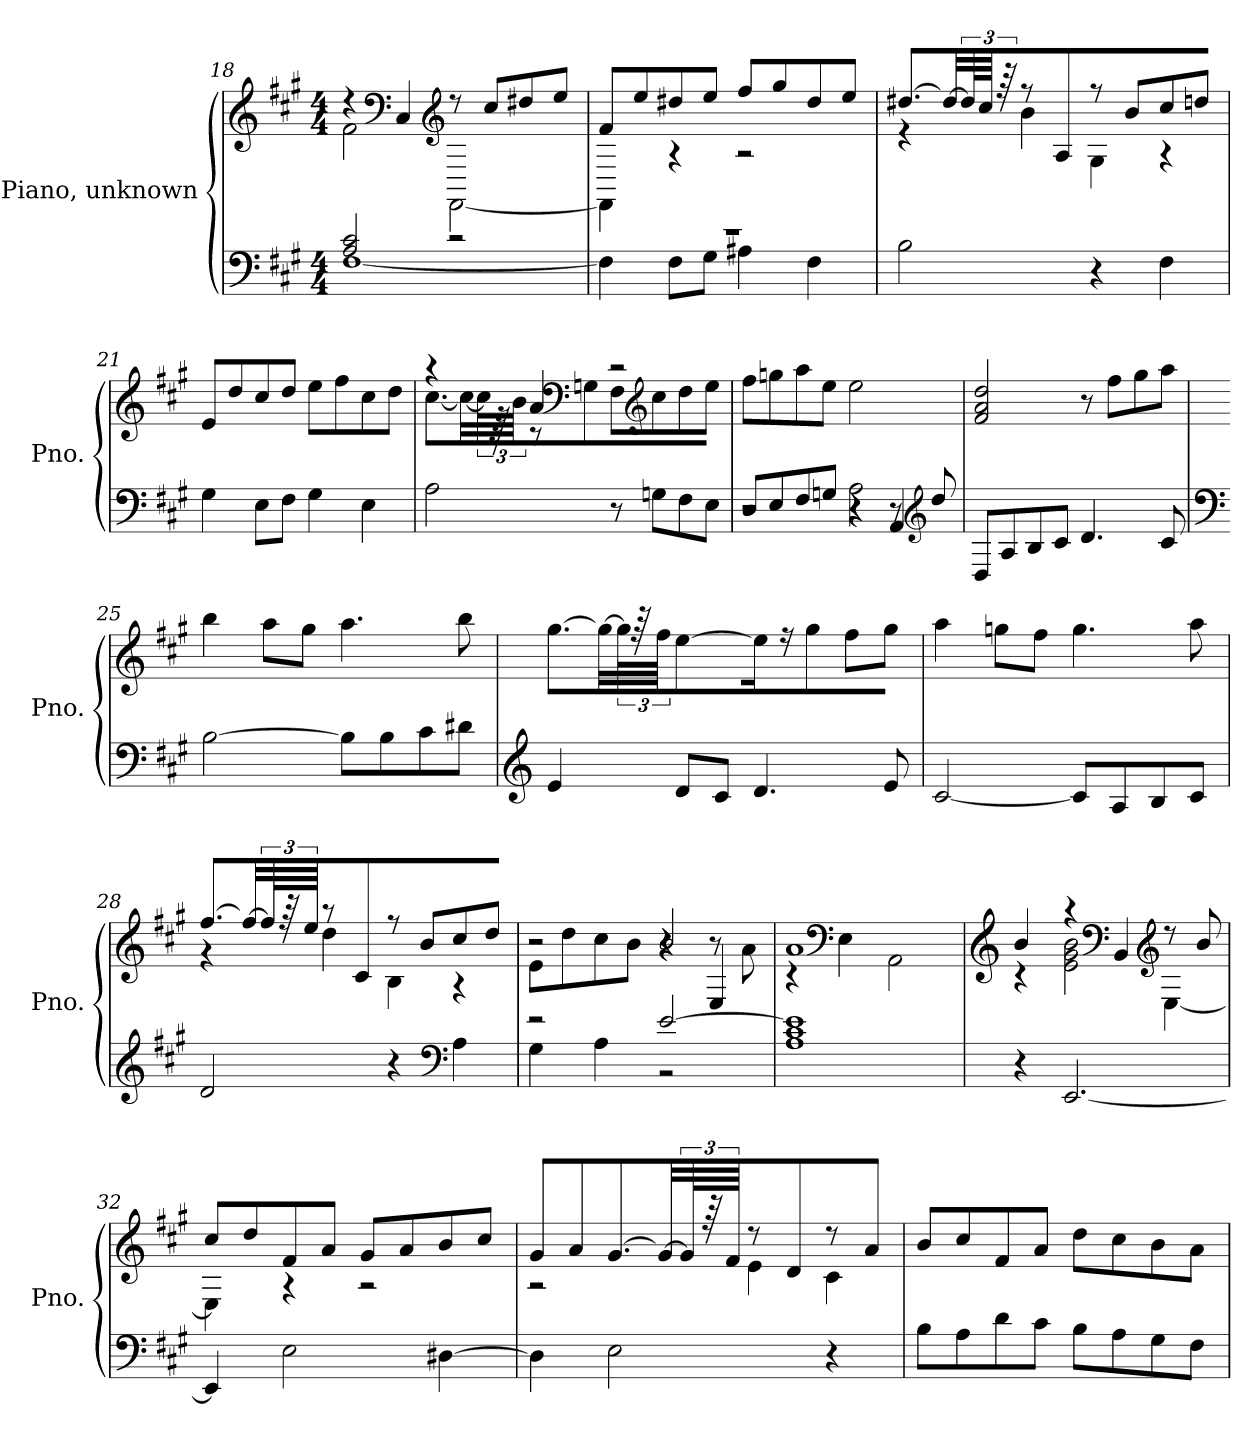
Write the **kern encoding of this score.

**kern	**kern
*part1	*part1
*staff2	*staff1
*I"Piano, unknown	*
*I'Pno.	*
*clefF4	*clefG2
*k[f#c#g#]	*k[f#c#g#]
*M4/4	*M4/4
=18	=18
*^	*^
2A/ 2c#/	[1F#	4r	2f#\
*	*	*clefF4	*
.	.	4C#/	.
*	*	*clefG2	*
2r	.	8r	[2FF#\
.	.	8cc#/L	.
.	.	8dd#X/	.
.	.	8ee/J	.
=19	=19	=19	=19
1r	4F#\]	8f#/L	4FF#\]
.	.	8ee/	.
.	8F#\L	8dd#X/	4r
.	8G#\J	8ee/J	.
.	4A#X\	8ff#/L	2r
.	.	8gg#/	.
.	4F#\	8dd#/	.
.	.	8ee/J	.
*v	*v	*	*
!!LO:LB:g=z	!!
=20	=20	=20
2B\	[8.dd#X/L	4r
.	32dd#/LL_	.
.	96dd#/L]	.
.	96cc#/JJJJ	.
.	96r	.
.	8r	4b\
.	8A/	.
4r	8r	4G#\
.	8b/L	.
4F#\	8cc#/	4r
.	8ddn/J	.
*	*v	*v
=21	=21
4G#\	8e/L
.	8dd/
8E\L	8cc#/
8F#\J	8dd/J
4G#\	8ee\L
.	8ff#\
4E\	8cc#\
.	8dd\J
=22	=22
*	*^
2A\	4r	[8.cc#\L
.	.	32cc#\LL_
.	.	96cc#\JJJk]
.	.	96r
.	.	96b\
.	4a/	8r
*	*clefF4	*
.	.	8Gn\
8r	2r	8F#\L
*	*clefG2	*
8Gn\L	.	8cc#\
8F#\	.	8dd\
8E\J	.	8ee\J
*	*v	*v
!!LO:LB:g=z
=23	=23
*^	*
*	*^	*
8D/L	2r	2r	8ff#\L
8E/	.	.	8ggn\
8F#/	.	.	8aa\
8Gn/J	.	.	8ee\J
4r	2A\	4r	2ee\
8r	.	4AA/	.
*clefG2	*	*	*
8dd/	.	.	.
*v	*v	*v	*
=24	=24
8D/L	2f#/ 2a/ 2dd/
8A/	.
8B/	.
8c#/J	.
4.d/	8r
.	8ff#\L
.	8gg#\
8c#/	8aa\J
=25	=25
*clefF4	*
[2B\	4bb\
.	8aa\L
.	8gg#\J
8B\L]	4.aa\
8B\	.
8c#\	.
8d#X\J	8bb\
!!LO:LB:g=z
=26	=26
*clefG2	*
4e/	[8.gg#\L
.	32gg#\LL_
.	96gg#\JJJk]
.	96r
.	96ff#\
8d/L	[4ee\
8c#/J	.
4.d/	16ee\]
.	16r
.	8gg#\
.	8ff#\L
8e/	8gg#\J
=27	=27
[2c#/	4aa\
.	8ggn\L
.	8ff#\J
8c#/L]	4.gg\
8A/	.
8B/	.
8c#/J	8aa\
=28	=28
*	*^
2d/	[8.ff#/L	4r
.	32ff#/LL_	.
.	96ff#/JJJk]	.
.	96r	.
.	96ee/	.
.	8r	4dd\
.	8c#/	.
4r	8r	4B\
.	8b/L	.
*clefF4	*	*
4A\	8cc#/	4r
.	8dd/J	.
!!LO:LB:g=z
=29	=29	=29
*^	*	*^
2r	4G#\	2r	8e\L	2r
.	.	.	8dd\	.
.	4A\	.	8cc#\	.
.	.	.	8b\J	.
[2e/	2r	2b/	4r	4r
.	.	.	8r	4E/
.	.	.	8a\	.
*	*	*	*v	*v
=30	=30	=30	=30
1e]	1A 1c#	1a	4r
*	*	*clefF4	*
.	.	.	4E\
.	.	.	2AA\
*v	*v	*	*
=31	=31	=31
*	*clefG2	*
4r	4b/	4r
[2.EE/	4r	2e\ 2g#\ 2b\
*	*clefF4	*
.	4BB/	.
*	*clefG2	*
.	8r	[4E\
.	8b/	.
=32	=32	=32
4EE/]	8cc#/L	4E\]
.	8dd/	.
2E\	8f#/	4r
.	8a/J	.
.	8g#/L	2r
.	8a/	.
[4D#X\	8b/	.
.	8cc#/J	.
!!LO:LB:g=z	!!
=33	=33	=33
4D#\]	8g#/L	2r
.	8a/	.
2E\	[8.g#/	.
.	32g#/LL_	.
.	96g#/JJJk]	.
.	96r	.
.	96f#/	.
.	8r	4e\
.	8d/	.
4r	8r	4c#\
.	8a/	.
*	*v	*v
=34	=34
8B\L	8b/L
8A\	8cc#/
8d\	8f#/
8c#\J	8a/J
8B\L	8dd\L
8A\	8cc#\
8G#\	8b\
8F#\J	8a\J
=	=
*-	*-
